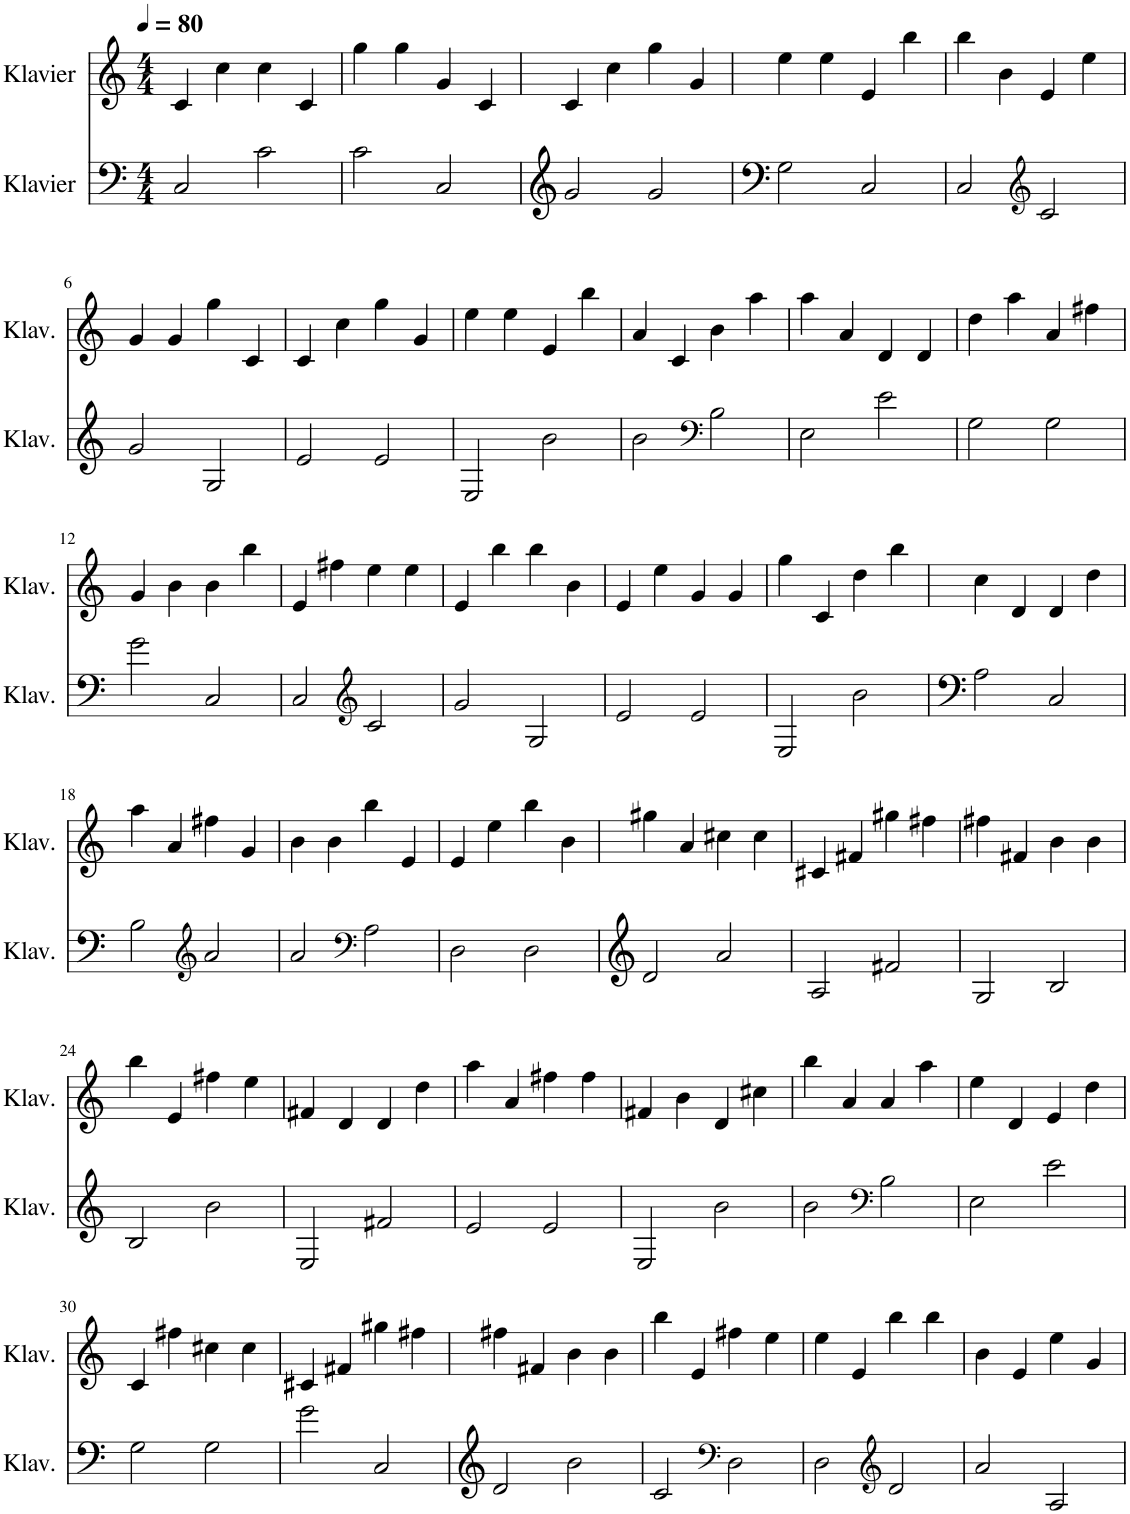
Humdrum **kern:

**kern	**kern
*part2	*part1
*staff2	*staff1
*I"Klavier	*I"Klavier
*I'Klav.	*I'Klav.
*clefF4	*clefG2
*k[]	*k[]
*M4/4	*M4/4
*MM80	*MM80
=1	=1
2C/	4c/
.	4cc\
2c\	4cc\
.	4c/
=2	=2
2c\	4gg\
.	4gg\
2C/	4g/
.	4c/
=3	=3
2g/	4c/
.	4cc\
2g/	4gg\
.	4g/
=4	=4
2G\	4ee\
.	4ee\
2C/	4e/
.	4bb\
=5	=5
2C/	4bb\
.	4b\
*clefG2	*
2c/	4e/
.	4ee\
!!LO:LB:g=z
=6	=6
2g/	4g/
.	4g/
2G/	4gg\
.	4c/
=7	=7
2e/	4c/
.	4cc\
2e/	4gg\
.	4g/
=8	=8
2E/	4ee\
.	4ee\
2b\	4e/
.	4bb\
=9	=9
2b\	4a/
.	4c/
*clefF4	*
2B\	4b\
.	4aa\
=10	=10
2E\	4aa\
.	4a/
2e\	4d/
.	4d/
=11	=11
2G\	4dd\
.	4aa\
2G\	4a/
.	4ff#X\
!!LO:LB:g=z
=12	=12
2g\	4g/
.	4b\
2C/	4b\
.	4bb\
=13	=13
2C/	4e/
.	4ff#X\
*clefG2	*
2c/	4ee\
.	4ee\
=14	=14
2g/	4e/
.	4bb\
2G/	4bb\
.	4b\
=15	=15
2e/	4e/
.	4ee\
2e/	4g/
.	4g/
=16	=16
2E/	4gg\
.	4c/
2b\	4dd\
.	4bb\
=17	=17
2A\	4cc\
.	4d/
2C/	4d/
.	4dd\
!!LO:LB:g=z
=18	=18
2B\	4aa\
.	4a/
*clefG2	*
2a/	4ff#X\
.	4g/
=19	=19
2a/	4b\
.	4b\
*clefF4	*
2A\	4bb\
.	4e/
=20	=20
2D\	4e/
.	4ee\
2D\	4bb\
.	4b\
=21	=21
2d/	4gg#X\
.	4a/
2a/	4cc#X\
.	4cc#\
=22	=22
2A/	4c#X/
.	4f#X/
2f#X/	4gg#X\
.	4ff#X\
=23	=23
2G/	4ff#X\
.	4f#X/
2B/	4b\
.	4b\
!!LO:LB:g=z
=24	=24
2B/	4bb\
.	4e/
2b\	4ff#X\
.	4ee\
=25	=25
2E/	4f#X/
.	4d/
2f#X/	4d/
.	4dd\
=26	=26
2e/	4aa\
.	4a/
2e/	4ff#X\
.	4ff#\
=27	=27
2E/	4f#X/
.	4b\
2b\	4d/
.	4cc#X\
=28	=28
2b\	4bb\
.	4a/
*clefF4	*
2B\	4a/
.	4aa\
=29	=29
2E\	4ee\
.	4d/
2e\	4e/
.	4dd\
!!LO:LB:g=z
=30	=30
2G\	4c/
.	4ff#X\
2G\	4cc#X\
.	4cc#\
=31	=31
2g\	4c#X/
.	4f#X/
2C/	4gg#X\
.	4ff#X\
=32	=32
2d/	4ff#X\
.	4f#X/
2b\	4b\
.	4b\
=33	=33
2c/	4bb\
.	4e/
*clefF4	*
2D\	4ff#X\
.	4ee\
=34	=34
2D\	4ee\
.	4e/
*clefG2	*
2d/	4bb\
.	4bb\
=35	=35
2a/	4b\
.	4e/
2A/	4ee\
.	4g/
=	=
*-	*-
